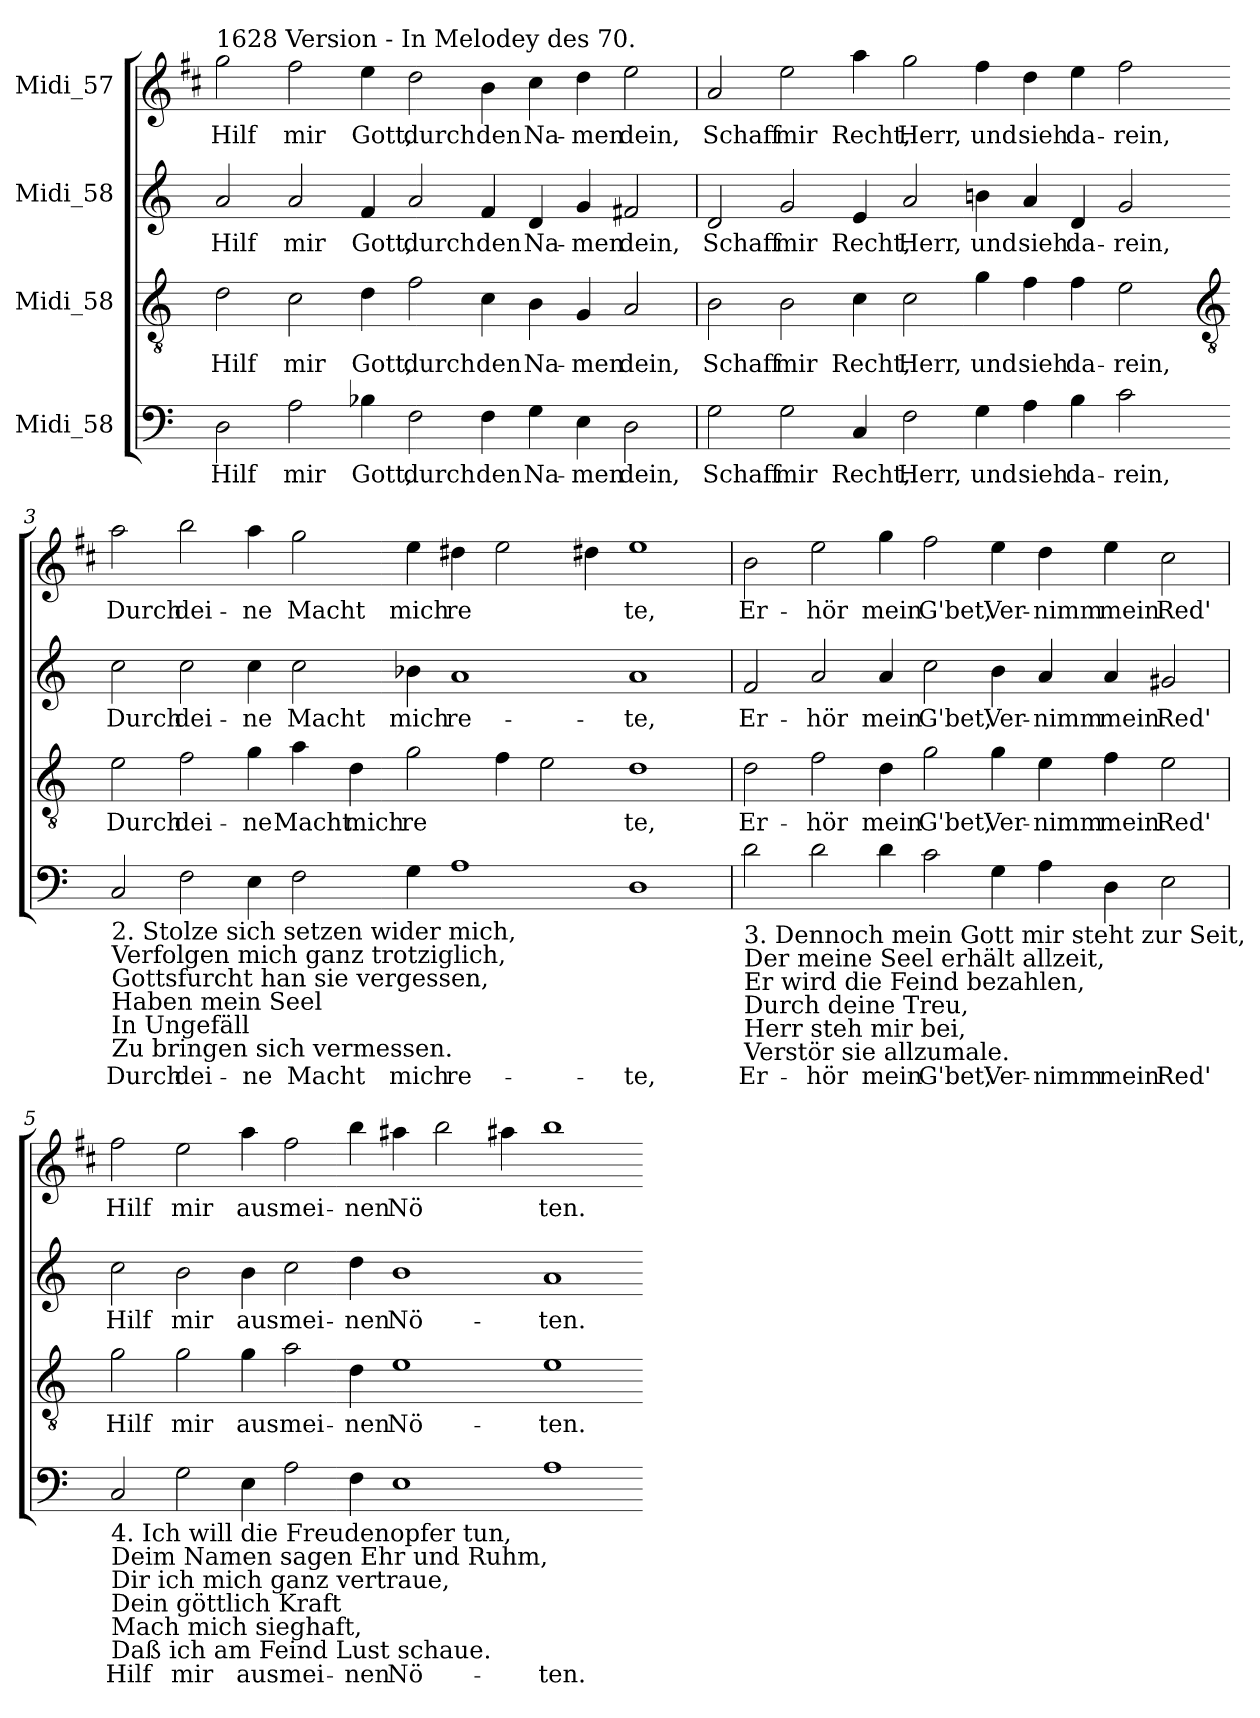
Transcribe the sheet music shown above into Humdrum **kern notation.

**kern	**text	**kern	**text	**kern	**text	**kern	**text
*part4	*part4	*part3	*part3	*part2	*part2	*part1	*part1
*staff4	*staff4	*staff3	*staff3	*staff2	*staff2	*staff1	*staff1
*I"Midi_58	*	*I"Midi_58	*	*I"Midi_58	*	*I"Midi_57	*
*clefF4	*	*clefGv2	*	*clefG2	*	*clefG2	*
*	*	*	*	*	*	*ITrd1c2	*
*k[]	*	*k[]	*	*k[]	*	*k[]	*
*C:	*	*C:	*	*C:	*	*C:	*
=1	=1	=1	=1	=1	=1	=1	=1
!	!	!	!	!	!	!LO:TX:a:t=1628 Version - In Melodey des 70.	!
!	!LO:LY:b	!	!LO:LY:b	!	!LO:LY:b	!	!LO:LY:b
2D	Hilf	2d	Hilf	2a	Hilf	2ff	Hilf
!	!LO:LY:b	!	!LO:LY:b	!	!LO:LY:b	!	!LO:LY:b
2A	mir	2c	mir	2a	mir	2ee	mir
!	!LO:LY:b	!	!LO:LY:b	!	!LO:LY:b	!	!LO:LY:b
4B-X	Gott,	4d	Gott,	4f	Gott,	4dd	Gott,
!	!LO:LY:b	!	!LO:LY:b	!	!LO:LY:b	!	!LO:LY:b
2F	durch	2f	durch	2a	durch	2cc	durch
!	!LO:LY:b	!	!LO:LY:b	!	!LO:LY:b	!	!LO:LY:b
4F	den	4c	den	4f	den	4a	den
!	!LO:LY:b	!	!LO:LY:b	!	!LO:LY:b	!	!LO:LY:b
4G	Na-	4B	Na-	4d	Na-	4b	Na-
!	!LO:LY:b	!	!LO:LY:b	!	!LO:LY:b	!	!LO:LY:b
4E	-men	4G	-men	4g	-men	4cc	-men
!	!LO:LY:b	!	!LO:LY:b	!	!LO:LY:b	!	!LO:LY:b
2D	dein,	2A	dein,	2f#X	dein,	2dd	dein,
=2	=2	=2	=2	=2	=2	=2	=2
!	!LO:LY:b	!	!LO:LY:b	!	!LO:LY:b	!	!LO:LY:b
2G	Schaff	2B	Schaff	2d	Schaff	2g	Schaff
!	!LO:LY:b	!	!LO:LY:b	!	!LO:LY:b	!	!LO:LY:b
2G	mir	2B	mir	2g	mir	2dd	mir
!	!LO:LY:b	!	!LO:LY:b	!	!LO:LY:b	!	!LO:LY:b
4C	Recht,	4c	Recht,	4e	Recht,	4gg	Recht,
!	!LO:LY:b	!	!LO:LY:b	!	!LO:LY:b	!	!LO:LY:b
2F	Herr,	2c	Herr,	2a	Herr,	2ff	Herr,
!	!LO:LY:b	!	!LO:LY:b	!	!LO:LY:b	!	!LO:LY:b
4G	und	4g	und	4bn	und	4ee	und
!	!LO:LY:b	!	!LO:LY:b	!	!LO:LY:b	!	!LO:LY:b
4A	sieh	4f	sieh	4a	sieh	4cc	sieh
!	!LO:LY:b	!	!LO:LY:b	!	!LO:LY:b	!	!LO:LY:b
4B	da-	4f	da-	4d	da-	4dd	da-
!	!LO:LY:b	!	!LO:LY:b	!	!LO:LY:b	!	!LO:LY:b
2c	-rein,	2e	-rein,	2g	-rein,	2ee	-rein,
!!LO:LB:g=z
=3-	=3-	=3-	=3-	=3-	=3-	=3-	=3-
*	*	*clefGv2	*	*	*	*	*
!LO:TX:b:t=2. Stolze sich setzen wider mich,\nVerfolgen mich ganz trotziglich,\nGottsfurcht han sie vergessen,\nHaben mein Seel\nIn Ungefäll\nZu bringen sich vermessen.	!	!	!	!	!	!	!
!	!LO:LY:b	!	!LO:LY:b	!	!LO:LY:b	!	!LO:LY:b
2C	Durch	2e	Durch	2cc	Durch	2gg	Durch
!	!LO:LY:b	!	!LO:LY:b	!	!LO:LY:b	!	!LO:LY:b
2F	dei-	2f	dei-	2cc	dei-	2aa	dei-
!	!LO:LY:b	!	!LO:LY:b	!	!LO:LY:b	!	!LO:LY:b
4E	-ne	4g	-ne	4cc	-ne	4gg	-ne
!	!LO:LY:b	!	!LO:LY:b	!	!LO:LY:b	!	!LO:LY:b
2F	Macht	4a	Macht	2cc	Macht	2ff	Macht
!	!	!	!LO:LY:b	!	!	!	!
.	.	4d	mich	.	.	.	.
!	!LO:LY:b	!	!LO:LY:b	!	!LO:LY:b	!	!LO:LY:b
4G	mich	2g	re	4b-X	mich	4dd	mich
!	!LO:LY:b	!	!	!	!LO:LY:b	!	!LO:LY:b
1A	re-	.	.	1a	re-	4cc#X	re
.	.	4f	.	.	.	2dd	.
.	.	2e	.	.	.	.	.
.	.	.	.	.	.	4cc#X	.
!	!LO:LY:b	!	!LO:LY:b	!	!LO:LY:b	!	!LO:LY:b
1D	-te,	1d	te,	1a	-te,	1dd	te,
=4	=4	=4	=4	=4	=4	=4	=4
!LO:TX:b:t=3. Dennoch mein Gott mir steht zur Seit,\nDer meine Seel erhält allzeit,\nEr wird die Feind bezahlen,\nDurch deine Treu,\nHerr steh mir bei,\nVerstör sie allzumale.	!	!	!	!	!	!	!
!	!LO:LY:b	!	!LO:LY:b	!	!LO:LY:b	!	!LO:LY:b
2d	Er-	2d	Er-	2f	Er-	2a	Er-
!	!LO:LY:b	!	!LO:LY:b	!	!LO:LY:b	!	!LO:LY:b
2d	-hör	2f	-hör	2a	-hör	2dd	-hör
!	!LO:LY:b	!	!LO:LY:b	!	!LO:LY:b	!	!LO:LY:b
4d	mein	4d	mein	4a	mein	4ff	mein
!	!LO:LY:b	!	!LO:LY:b	!	!LO:LY:b	!	!LO:LY:b
2c	G'bet,	2g	G'bet,	2cc	G'bet,	2ee	G'bet,
!	!LO:LY:b	!	!LO:LY:b	!	!LO:LY:b	!	!LO:LY:b
4G	Ver-	4g	Ver-	4b	Ver-	4dd	Ver-
!	!LO:LY:b	!	!LO:LY:b	!	!LO:LY:b	!	!LO:LY:b
4A	-nimm	4e	-nimm	4a	-nimm	4cc	-nimm
!	!LO:LY:b	!	!LO:LY:b	!	!LO:LY:b	!	!LO:LY:b
4D	mein	4f	mein	4a	mein	4dd	mein
!	!LO:LY:b	!	!LO:LY:b	!	!LO:LY:b	!	!LO:LY:b
2E	Red'	2e	Red'	2g#X	Red'	2b	Red'
=5	=5	=5	=5	=5	=5	=5	=5
!LO:TX:b:t=4. Ich will die Freudenopfer tun,\nDeim Namen sagen Ehr und Ruhm,\nDir ich mich ganz vertraue,\nDein göttlich Kraft\nMach mich sieghaft,\nDaß ich am Feind Lust schaue.	!	!	!	!	!	!	!
!	!LO:LY:b	!	!LO:LY:b	!	!LO:LY:b	!	!LO:LY:b
2C	Hilf	2g	Hilf	2cc	Hilf	2ee	Hilf
!	!LO:LY:b	!	!LO:LY:b	!	!LO:LY:b	!	!LO:LY:b
2G	mir	2g	mir	2b	mir	2dd	mir
!	!LO:LY:b	!	!LO:LY:b	!	!LO:LY:b	!	!LO:LY:b
4E	aus	4g	aus	4b	aus	4gg	aus
!	!LO:LY:b	!	!LO:LY:b	!	!LO:LY:b	!	!LO:LY:b
2A	mei-	2a	mei-	2cc	mei-	2ee	mei-
!	!LO:LY:b	!	!LO:LY:b	!	!LO:LY:b	!	!LO:LY:b
4F	-nen	4d	-nen	4dd	-nen	4aa	-nen
!	!LO:LY:b	!	!LO:LY:b	!	!LO:LY:b	!	!LO:LY:b
1E	Nö-	1e	Nö-	1b	Nö-	4gg#X	Nö
.	.	.	.	.	.	2aa	.
.	.	.	.	.	.	4gg#X	.
!	!LO:LY:b	!	!LO:LY:b	!	!LO:LY:b	!	!LO:LY:b
1A	-ten.	1e	-ten.	1a	-ten.	1aa	ten.
=-	=-	=-	=-	=-	=-	=-	=-
*-	*-	*-	*-	*-	*-	*-	*-
